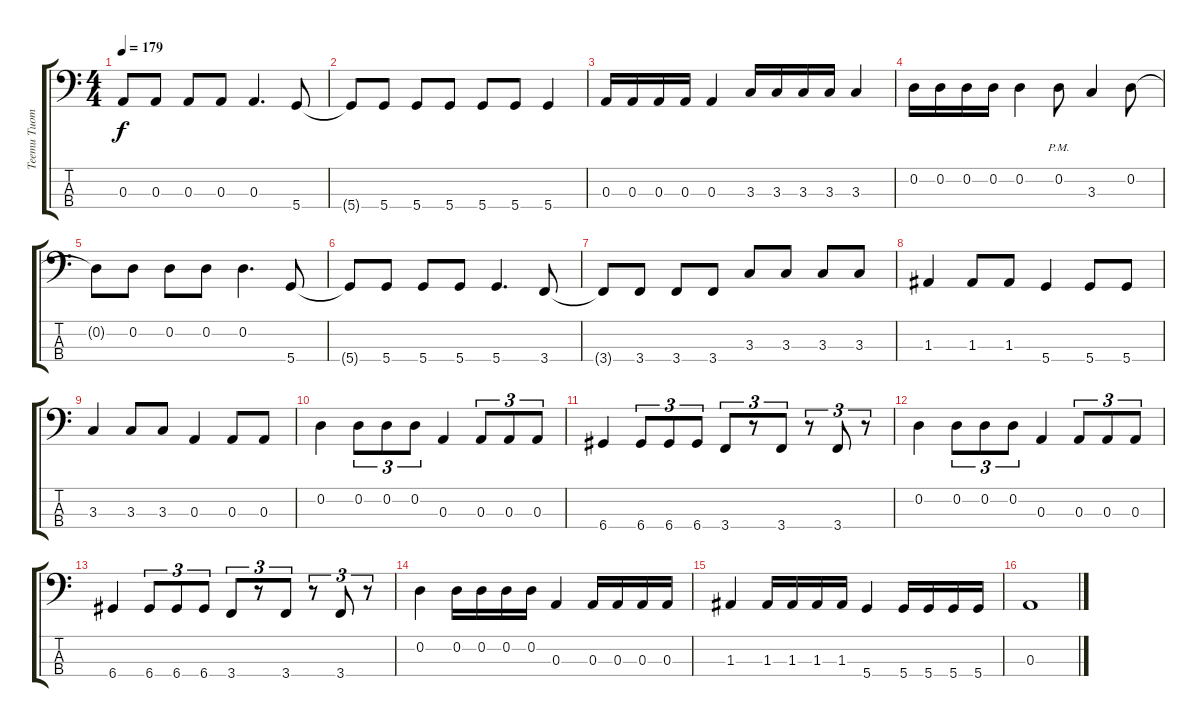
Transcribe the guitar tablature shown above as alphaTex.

\track ("Teemu Tuominen (Bass)" "Teemu Tuom") {instrument electricbassfinger}
\staff {score tabs}
\tuning (G2 D2 A1 D1) {hide}
\ts (4 4)
\tempo 179
\clef f4
\ks c
0.3{t}.8{dy f} 0.3.8 0.3.8 0.3.8 0.3.4{d} 5.4.8 |
5.4{t}.8 5.4.8 5.4.8 5.4.8 5.4.8 5.4.8 5.4.4 |
0.3.16 0.3.16 0.3.16 0.3.16 0.3.4 3.3.16 3.3.16 3.3.16 3.3.16 3.3.4 |
0.2.16 0.2.16 0.2.16 0.2.16 0.2.4 0.2{pm}.8 3.3.4 0.2.8 |
0.2{t}.8 0.2.8 0.2.8 0.2.8 0.2.4{d} 5.4.8 |
5.4{t}.8 5.4.8 5.4.8 5.4.8 5.4.4{d} 3.4.8 |
3.4{t}.8 3.4.8 3.4.8 3.4.8 3.3.8 3.3.8 3.3.8 3.3.8 |
1.3.4 1.3.8 1.3.8 5.4.4 5.4.8 5.4.8 |
3.3.4 3.3.8 3.3.8 0.3.4 0.3.8 0.3.8 |
0.2.4 0.2.8{tu (3 2)} 0.2.8{tu (3 2)} 0.2.8{tu (3 2)} 0.3.4 0.3.8{tu (3 2)} 0.3.8{tu (3 2)} 0.3.8{tu (3 2)} |
6.4.4 6.4.8{tu (3 2)} 6.4.8{tu (3 2)} 6.4.8{tu (3 2)} 3.4.8{tu (3 2)} r.8{tu (3 2)} 3.4.8{tu (3 2)} r.8{tu (3 2)} 3.4.8{tu (3 2)} r.8{tu (3 2)} |
0.2.4 0.2.8{tu (3 2)} 0.2.8{tu (3 2)} 0.2.8{tu (3 2)} 0.3.4 0.3.8{tu (3 2)} 0.3.8{tu (3 2)} 0.3.8{tu (3 2)} |
6.4.4 6.4.8{tu (3 2)} 6.4.8{tu (3 2)} 6.4.8{tu (3 2)} 3.4.8{tu (3 2)} r.8{tu (3 2)} 3.4.8{tu (3 2)} r.8{tu (3 2)} 3.4.8{tu (3 2)} r.8{tu (3 2)} |
0.2.4 0.2.16 0.2.16 0.2.16 0.2.16 0.3.4 0.3.16 0.3.16 0.3.16 0.3.16 |
1.3.4 1.3.16 1.3.16 1.3.16 1.3.16 5.4.4 5.4.16 5.4.16 5.4.16 5.4.16 |
0.3.1
